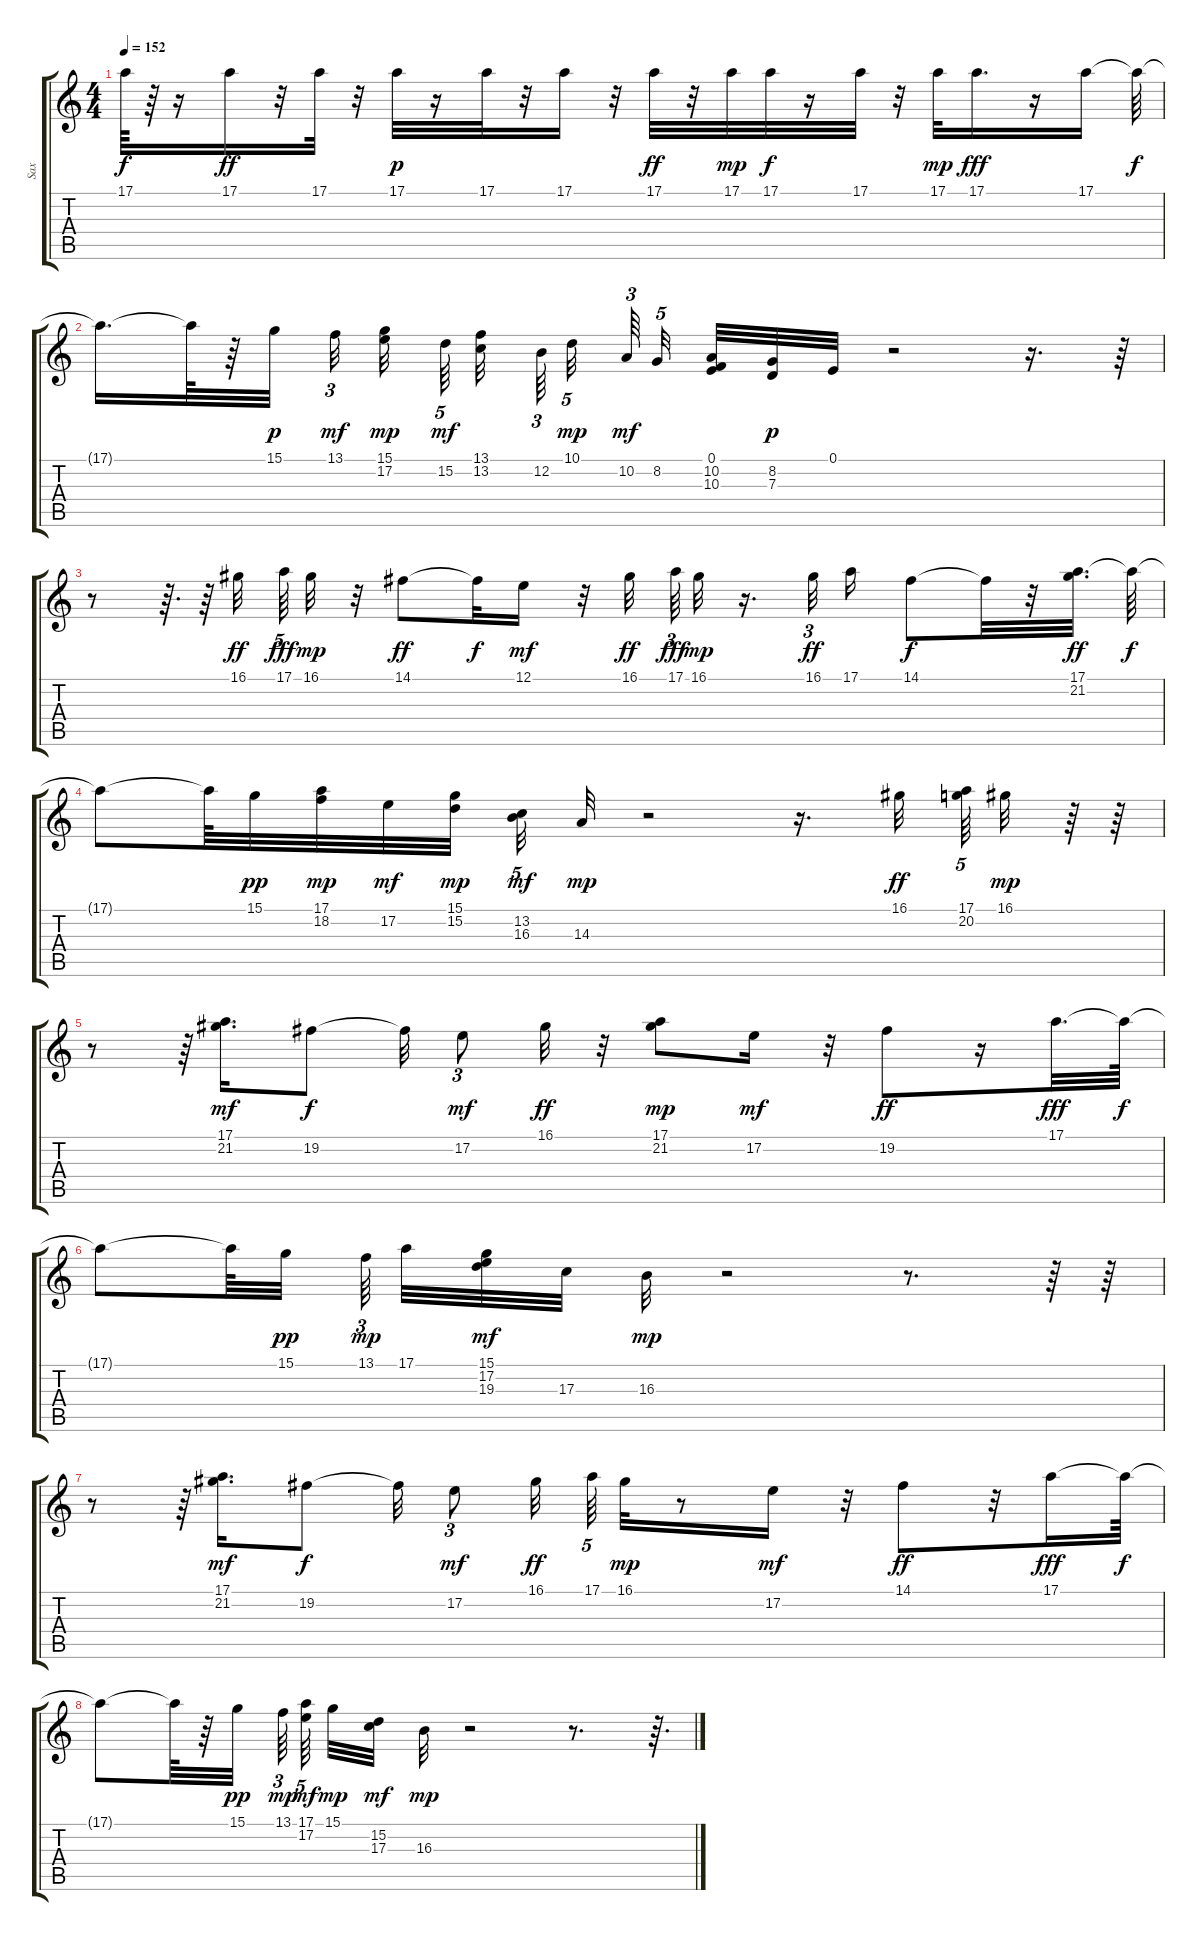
\track ("Sax" "Sax") {instrument altosax}
\staff {score tabs}
\tuning (E4 B3 G3 D3 A2 E2) {hide}
\ts (4 4)
\tempo 152
\clef g2
\ks c
17.1{t}.64{dy f} r.64 r.16 17.1.16{dy ff} r.32 17.1.32 r.32 17.1.32{dy p} r.16 17.1.32 r.32 17.1.16 r.32 17.1.32{dy ff} r.32 17.1.32{dy mp} 17.1.32{dy f} r.16 17.1.32 r.32 17.1.32{dy mp} 17.1.16{d dy fff} r.16 17.1.16 17.1{t}.64{dy f} |
17.1{t}.16{d} 17.1{t}.64 r.64 15.1.32{dy p beam splitsecondary} 13.1.32{tu (3 2) dy mf beam splitsecondary} (15.1 17.2).32{dy mp beam splitsecondary} 15.2.64{tu (5 4) dy mf} (13.1 13.2).32 12.2.64{tu (3 2)} 10.1.32{tu (5 4) dy mp} 10.2.64{tu (3 2) dy mf} 8.2.32{tu (5 4) beam splitsecondary} (0.1 10.2 10.3).32 (8.2 7.3).32{dy p} 0.1.32 r.2 r.16{d} r.64 |
r.8 r.64{d} r.64 16.1.32{dy ff beam splitsecondary} 17.1.64{tu (5 4) dy fff} 16.1.32{dy mp} r.32 14.1.8{dy ff} 14.1{t}.32{dy f} 12.1.16{dy mf} r.32 16.1.32{dy ff beam splitsecondary} 17.1.64{tu (3 2) dy fff} 16.1.32{dy mp} r.16{d} 16.1.32{tu (3 2) dy ff} 17.1.16 14.1.8{dy f} 14.1{t}.32 r.32 (17.1 21.2).32{d dy ff} 17.1{t}.64{dy f} |
17.1{t}.8 17.1{t}.64 15.1.32{dy pp} (17.1 18.2).32{dy mp} 17.2.32{dy mf} (15.1 15.2).32{dy mp} (13.2 16.3).32{tu (5 4) dy mf} 14.3.32{dy mp} r.2 r.16{d} 16.1.32{dy ff beam splitsecondary} (17.1 20.2).64{tu (5 4)} 16.1.32{dy mp} r.64 r.64 |
r.8 r.64 (17.1 21.2).16{d dy mf} 19.2.8{dy f} 19.2{t}.32 17.2.8{tu (3 2) dy mf} 16.1.32{dy ff} r.32 (17.1 21.2).8{dy mp} 17.2.16{dy mf} r.32 19.2.8{dy ff} r.16 17.1.32{d dy fff} 17.1{t}.64{dy f} |
17.1{t}.8 17.1{t}.64 15.1.32{dy pp beam splitsecondary} 13.1.64{tu (3 2) dy mp beam splitsecondary} 17.1.32 (15.1 17.2 19.3).32{dy mf} 17.3.32 16.3.32{dy mp} r.2 r.8{d} r.64 r.64 |
r.8 r.64 (17.1 21.2).16{d dy mf} 19.2.8{dy f} 19.2{t}.32 17.2.8{tu (3 2) dy mf} 16.1.32{dy ff} 17.1.64{tu (5 4)} 16.1.32{dy mp} r.8 17.2.16{dy mf} r.32 14.1.8{dy ff} r.32 17.1.16{dy fff} 17.1{t}.64{dy f} |
17.1{t}.8 17.1{t}.64 r.64 15.1.32{dy pp beam splitsecondary} 13.1.64{tu (3 2) dy mp} (17.1 17.2).64{tu (5 4) dy mf beam splitsecondary} 15.1.32{dy mp} (15.2 17.3).32{dy mf} 16.3.32{dy mp} r.2 r.8{d} r.64{d}
